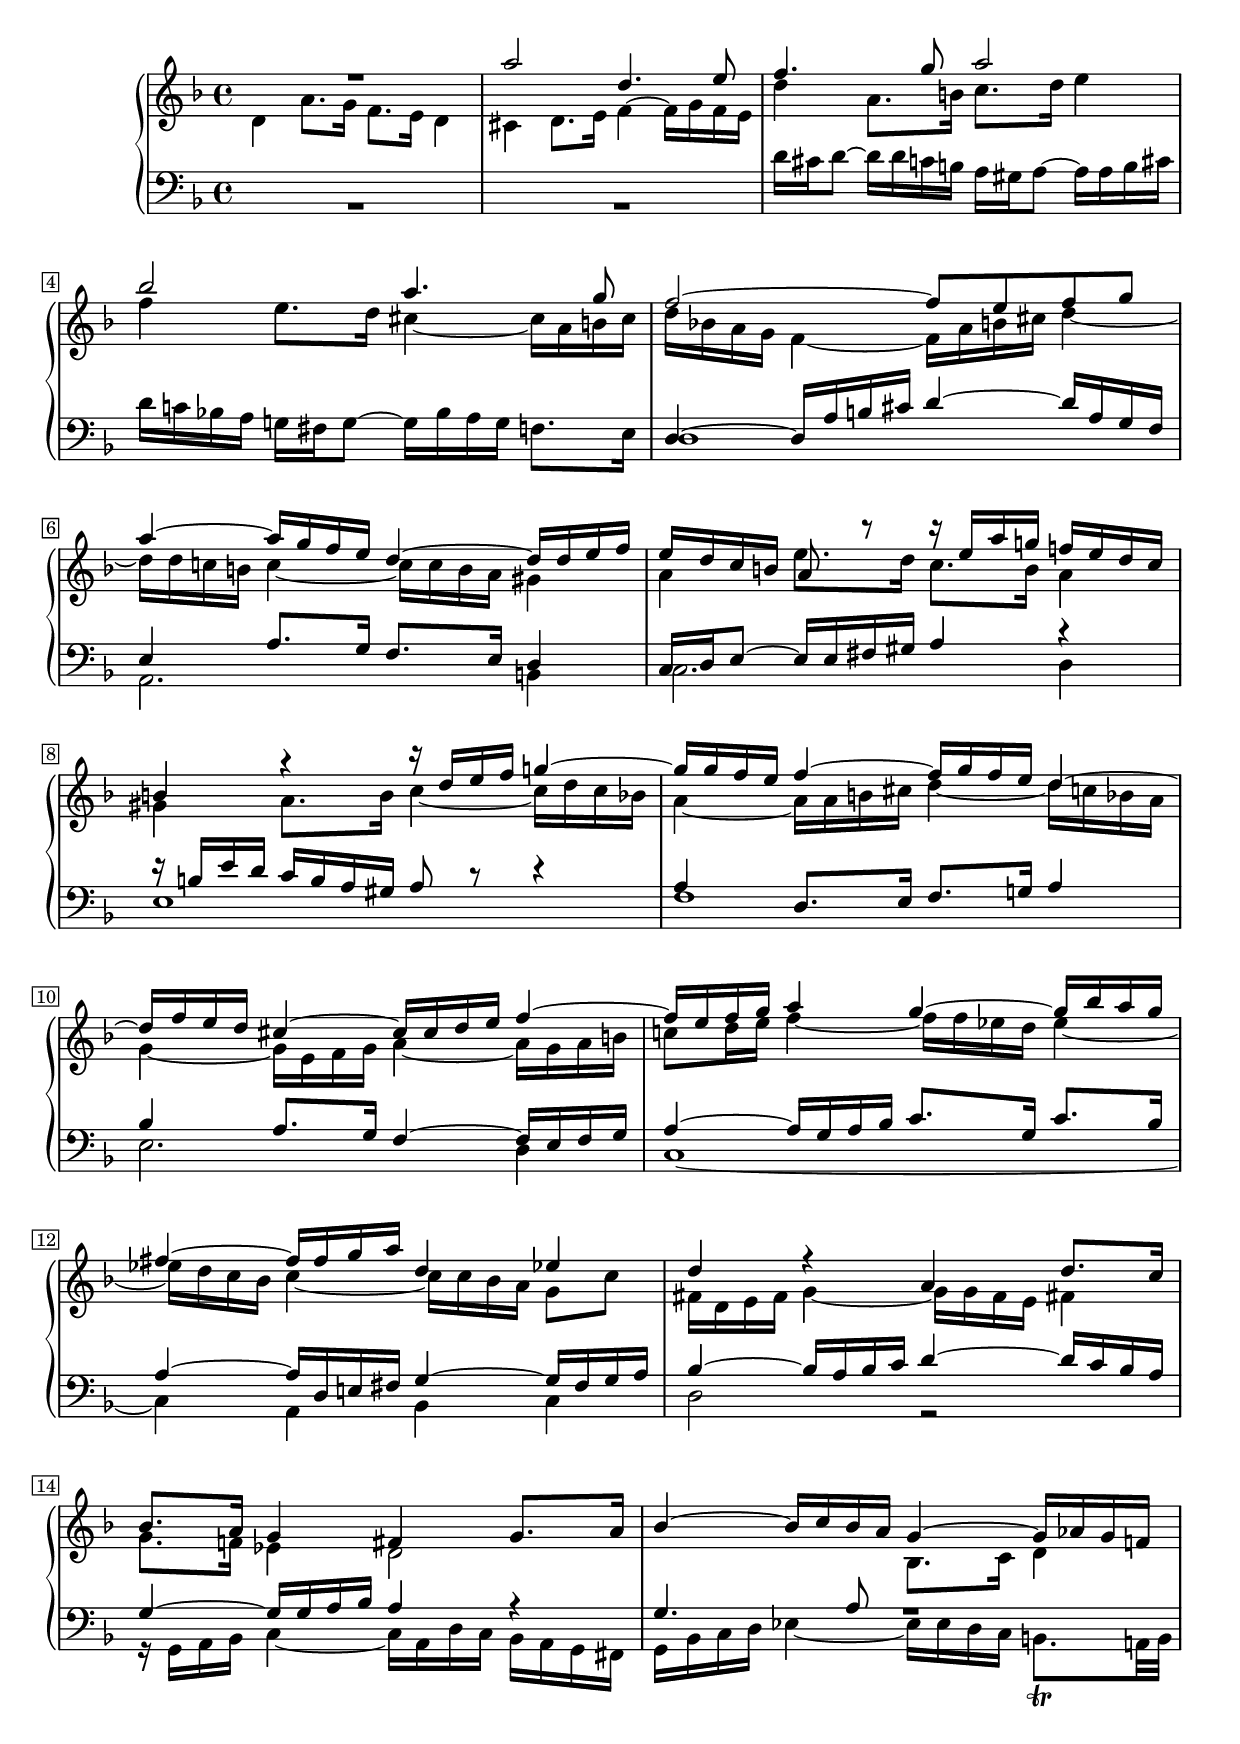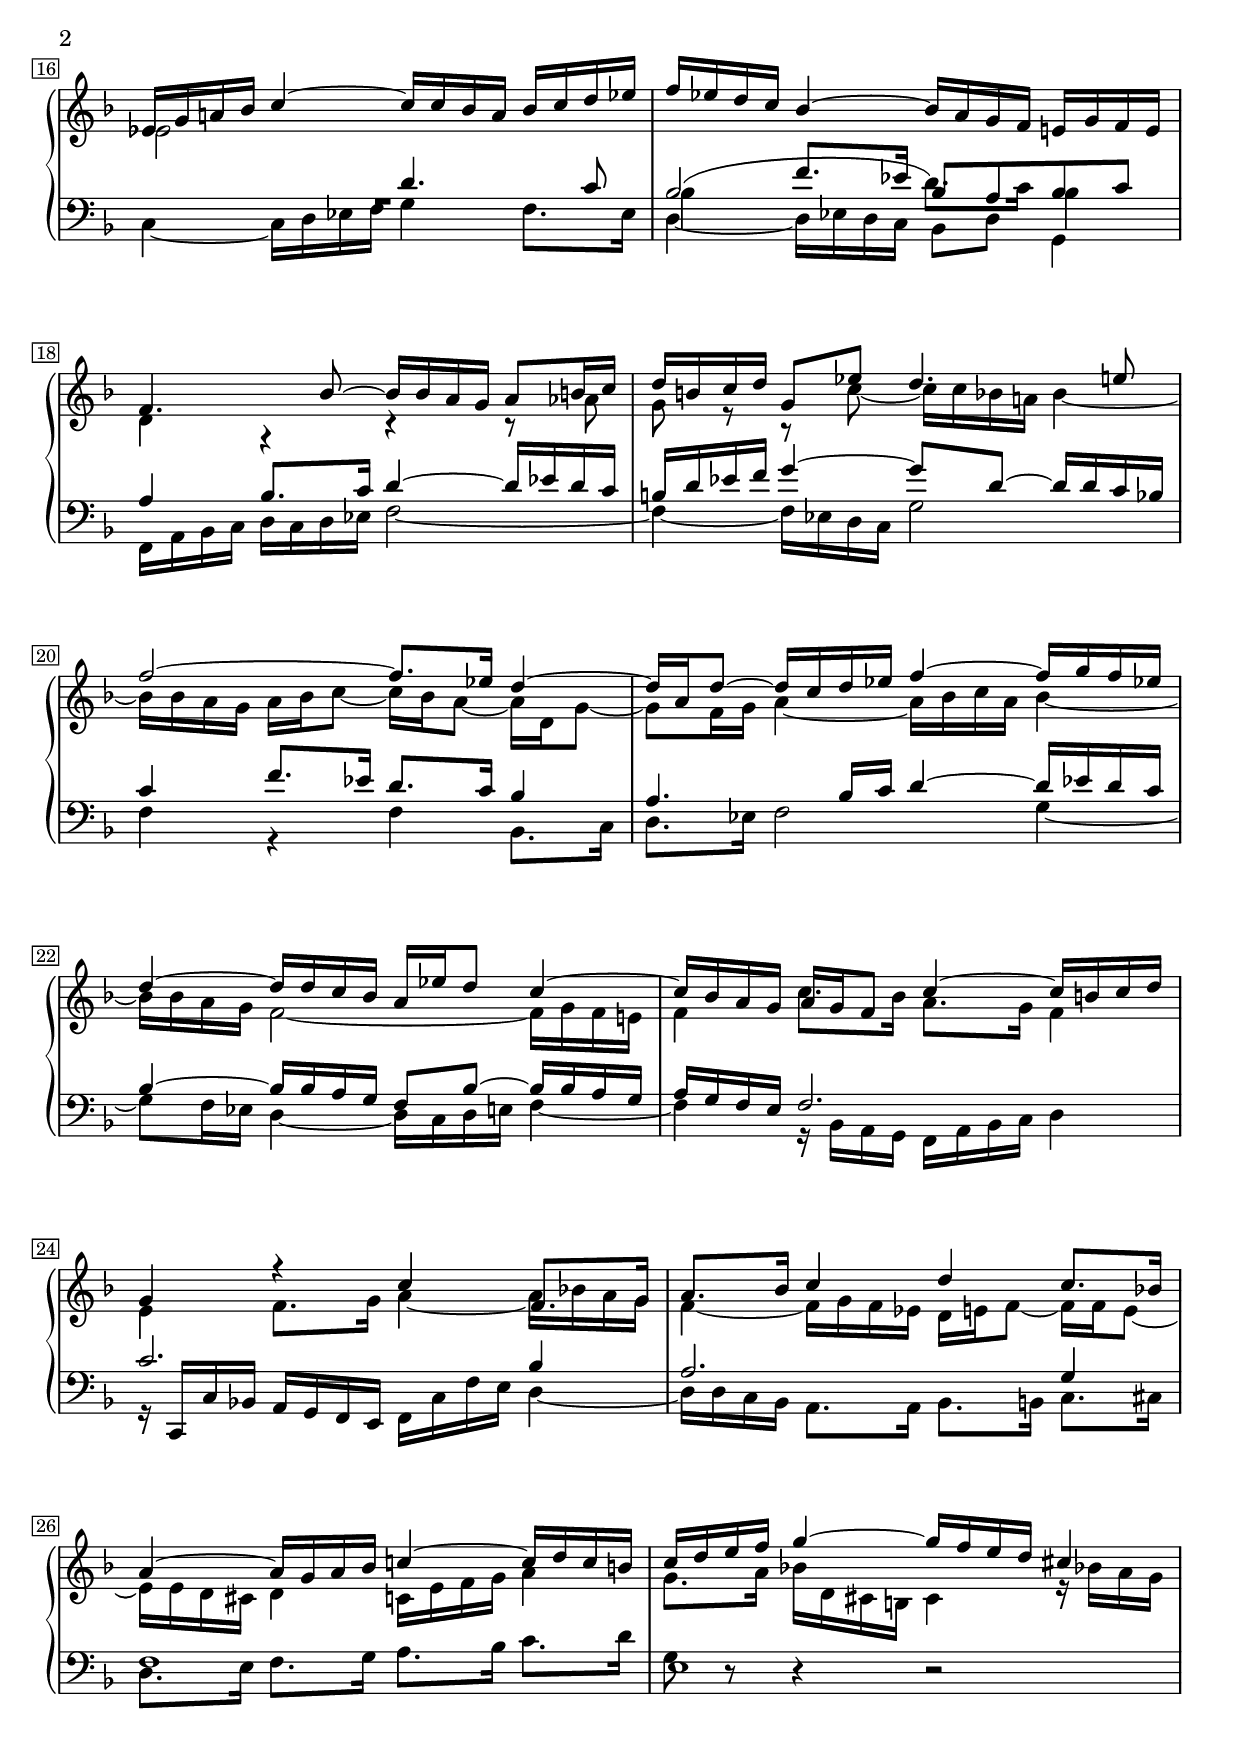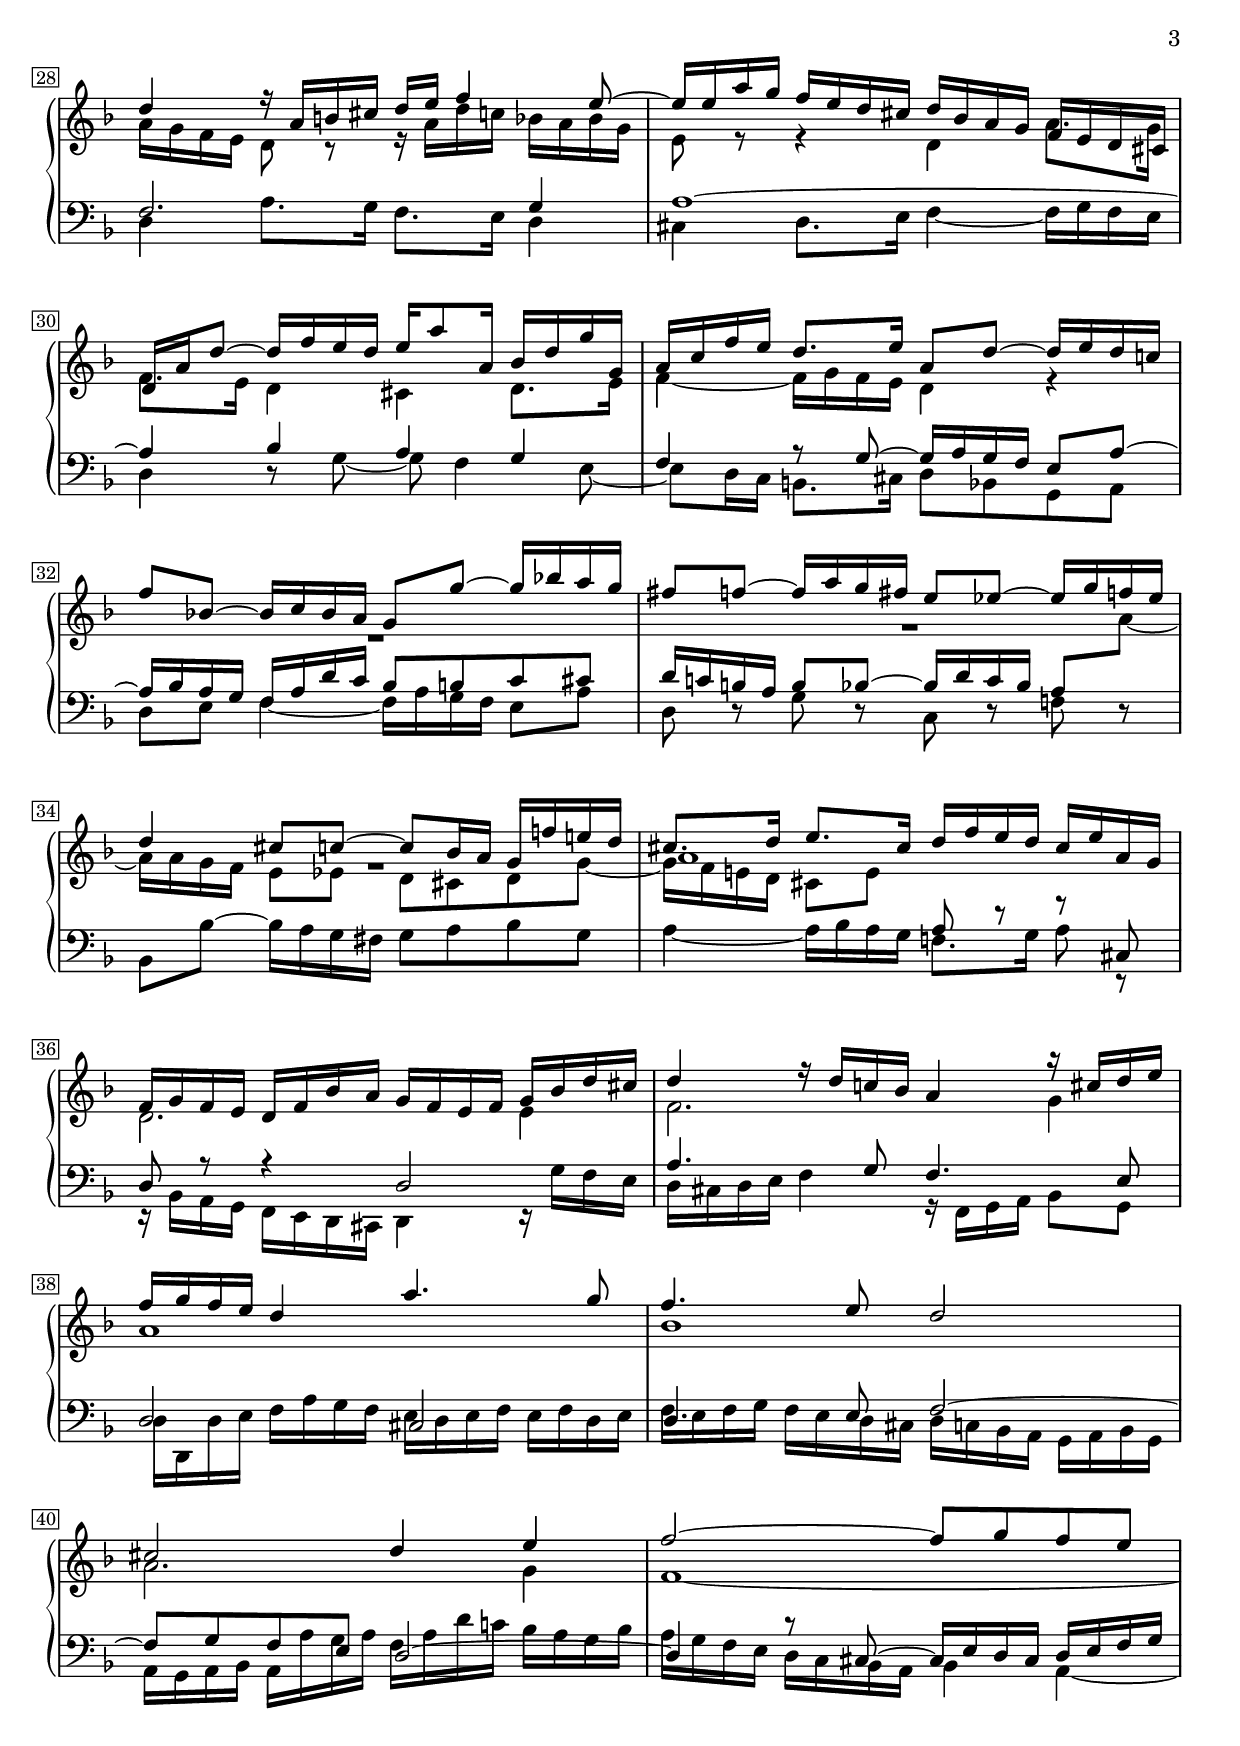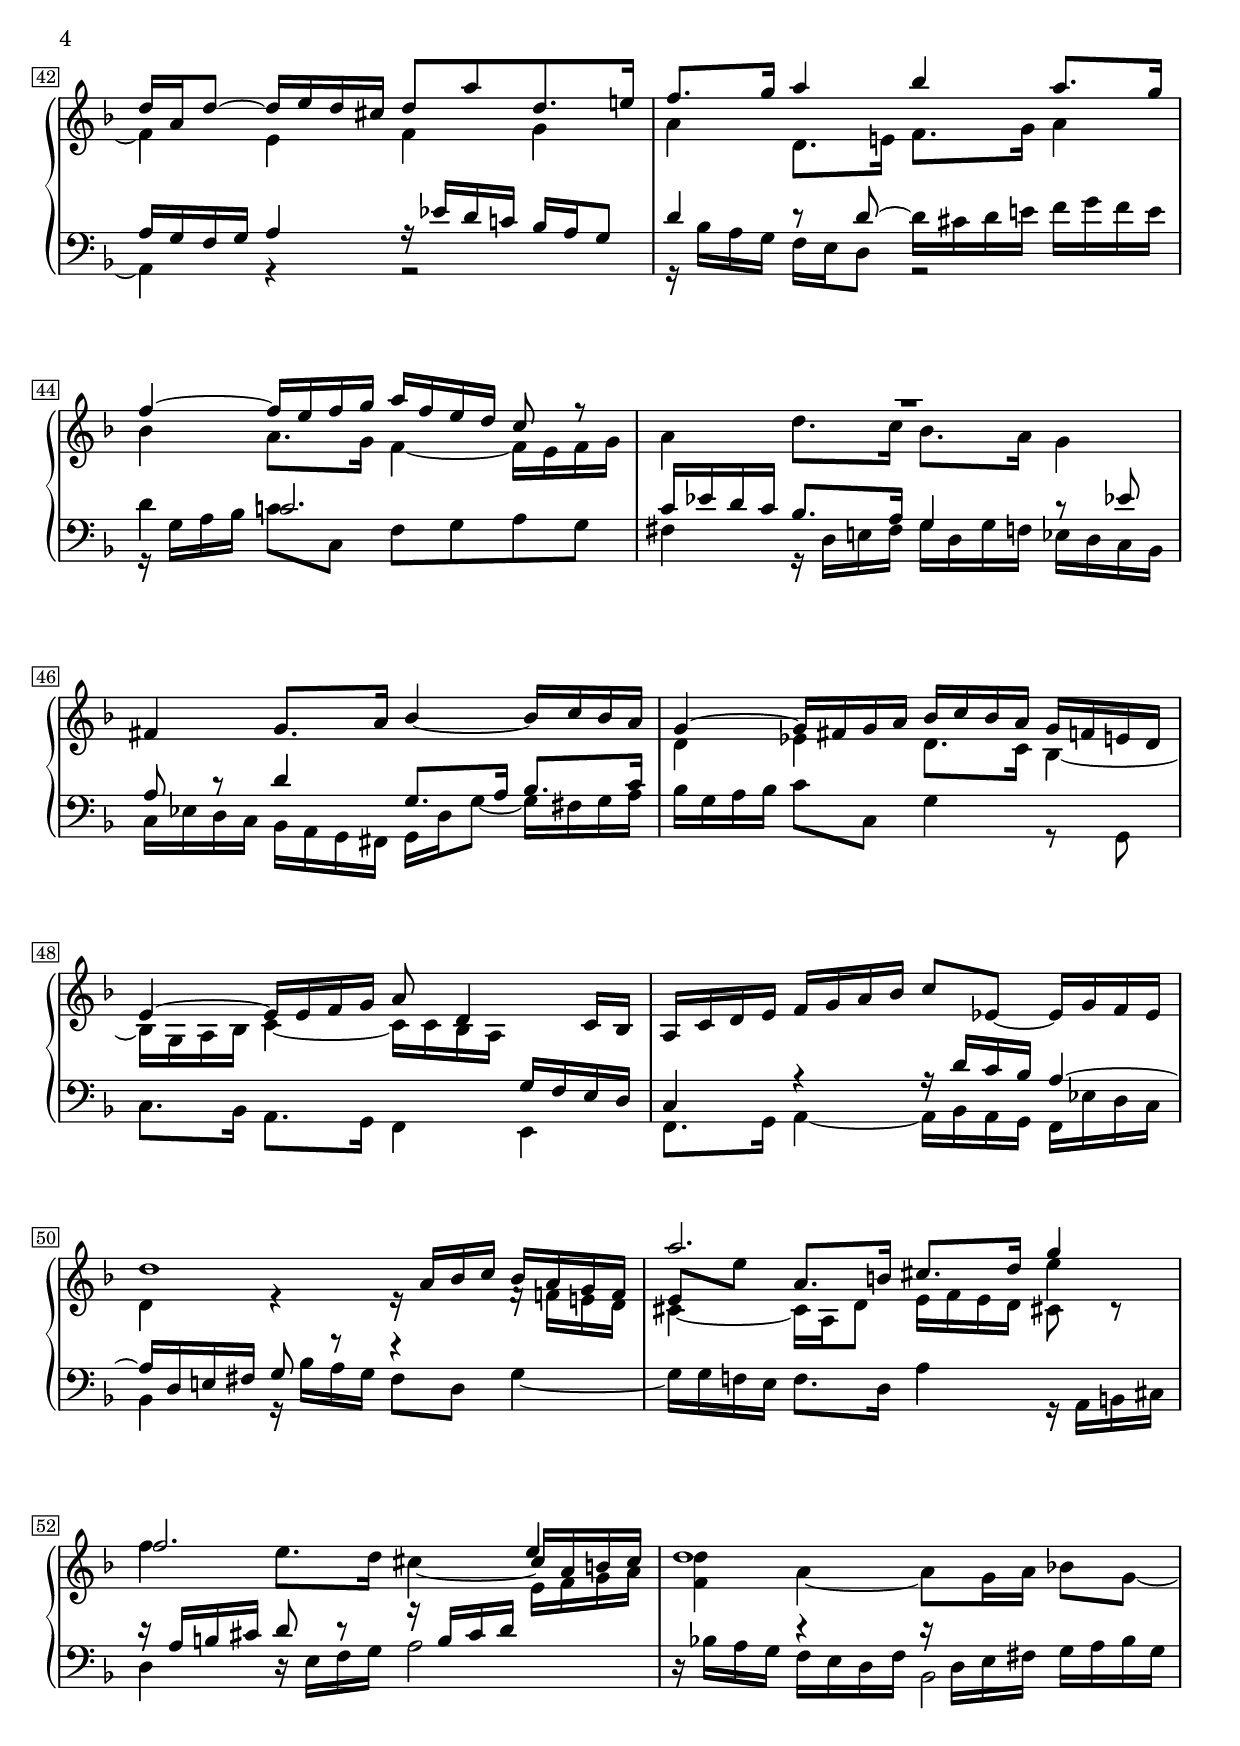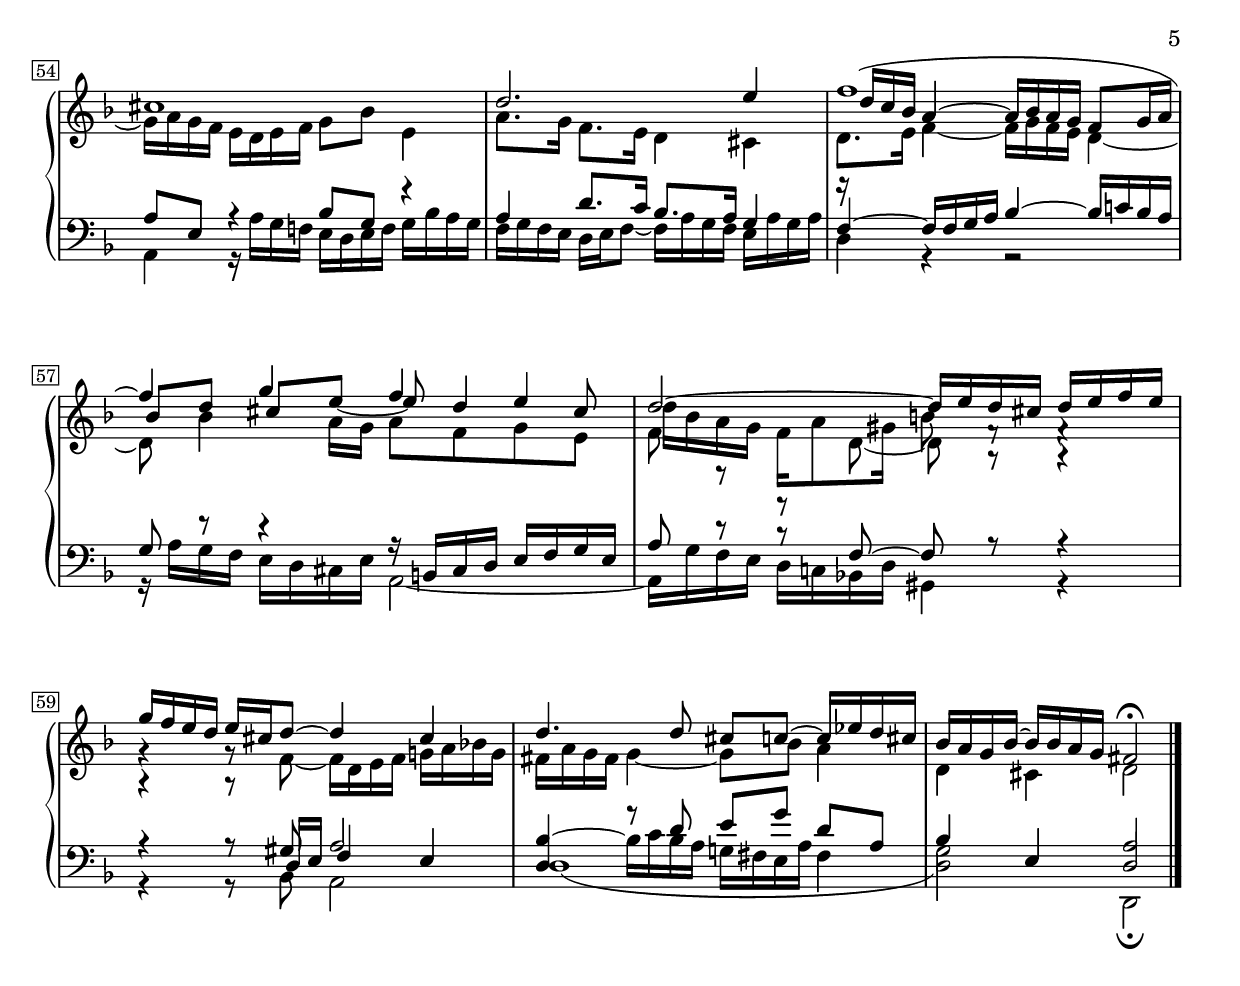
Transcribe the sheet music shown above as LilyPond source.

Global = {
  \key d \minor
  \time 4/4
  \include "../global.ly"
}

Soprano = \context Voice = "one" \relative c'' {
  \voiceOne
  %1
  | R1
  | a'2 d,4. e8
  | f4. g8 a2
  | bes a4. g8
  %5
  | f2~ f8 e f g
  | a4~ a16 g f e d4~ d16 d e f
  | e d c b
    \stemUp
    \once\override NoteColumn.force-hshift = #0.2 a8
    r r16 e'[ a g] f e d c
  | b4 r r16 d e f g4~
  | g16 g f e f4~ f16 g f e d4~
  %10
  | d16 f e d cis4~ cis16 cis d e f4~
  | f16 e f g a4 g~ g16 bes a g
  | fis4~ fis16 fis g a d,4 ees
  | d r a d8. c16
  | bes8. a16 g4 fis g8. a16
  %15
  | bes4~ bes16 c bes a g4~ g16 aes g f
  | ees g a! bes c4~ c16[ c bes a] bes c d ees
  | f ees d c bes4~ bes16[ a g f] e! g f e
  | f4. bes8~ bes16[ bes a g] a8 b16 c
  | d[ b c d] g,8 ees' d4. e8
  %20
  | f2~ f8. ees16 d4~
  | d16[ a d8~] d16 c d ees f4~ f16 g f ees!
  | d4~ d16 d c bes a ees' d8 c4~
  | c16[ bes a g] a g f8 c'4~ c16 b c d
  | g,4 r c f,8. g16
  %25
  | a8. bes16 c4 d c8. bes16
  | a4~ a16 g a bes c4~ c16 d c b
  | c d e f g4~ g16 f e d cis4
  | d r16 a b cis d e f4 e8~
  | e16[ e a g] f e d cis d[ bes a g] f e d cis
  %30
  | d[ a' d8~] d16 f e d e[ a8 a,16] bes d g g,
  | a[ c f e] d8. e16 a,8[ d~] d16 e d c
  | f8[ bes,!~] bes16 c bes a g8[ g'~] g16 bes a g
  | fis8[ f~] f16 a g fis e8[ ees~] ees16 g f ees
  | d4 cis8 c~ c8[ bes16 a] g f' e d
  %35
  | cis8. d16 e8. cis16 d[ f e d] cis e a, g
  | f[ g f e] d f bes a g[ f e f] g bes d cis
  | d4 r16 d c bes a4 r16 cis d e
  | f g f e d4 a'4. g8
  | f4. e8 d2
  %40
  | cis d4 e
  | f2~ f8 g f e
  | d16[ a d8~] d16 e d cis d8[ a' d,8. e16]
  | f8. g16 a4 bes a8. g16
  | f4~ f16 e f g a f e d c8 r
  | \override MultiMeasureRest.staff-position = #4
    R1
  | s1*4
  %50
  | d1
  | a'2. g4
  | f2. \once\override NoteColumn.force-hshift = #-0.4 e4
  | d1
  | cis
  %55
  | d2. e4
    \stemUp \tieUp << {
  |   \shape #'((0 . 1.5) (0 . 2) (0 . 3) (0 . 0)) Tie
      f1~
  |   f4 g f e
  |   d2~ d16[ e d cis] d e f e
  |   g[ f e d] e cis d8~ d4 cis
  %60
  |   d4. d8 cis[ c~] c16 ees d cis
  |   bes[ a g bes~] bes bes a g fis2\fermata
    } \new Voice {
        \stemDown \tieDown
  |     r16 \stemUp d' c bes a4^~ a16[ bes a g] f8 g16 a
  |     \shiftOn bes8[ d] cis e~ e d4 cis8
  |     \stemDown
        \once\override NoteColumn.force-hshift = #1.1
        \shiftOn d16[ bes a g] f a8 gis16 b8 f\rest f4\rest
  |     r r8 f~ f16[ d e f] g a bes g
  %60
  |     fis a g fis g4~ g8 bes a4
  |     d, cis d2
    } >>
    \bar"|."
}

Alto = \context Voice = "two" \relative c' {
  \voiceTwo
  | s1*2
  | d'4 a8. b16 c8. d16 e4
  | f e8. d16 cis4~ cis16 a b cis
  %5
  | d bes! a g f4~ f16 a b cis d4~
  | d16 d c! b c4~ c16 c b a gis4
  | a e'8. d16 c8. b16 a4
  | gis a8. b16 c4~ c16 d c bes
  | a4~ a16 a b cis d4~ d16 c bes a
  %10
  | g4~ g16 e f g a4~ a16 g a b
  | c8 d16 e f4~ f16 f ees d ees4~
  | ees16 d c bes c4~ c16[ c bes a] g8 c
  | fis,16 d e fis g4~ g16 g fis e fis!4
  | g8. f!16 ees4 d2
  %15
  | \change Staff = "lower"
    \stemUp
    g,4. a8
    \change Staff = "upper"
    \stemDown
    bes8. c16 d4
  | ees2
    \change Staff = "lower"
    \stemUp
    d4. c8
  | \shape #'((0 . 0.5) (0 . 2.2) (0 . 3) (0 . 1.2)) Tie
    bes2^~ bes8 a bes c
  | \change Staff = "upper"
    \stemDown d4 r r r8
    aes'
  | g r r c~ c16 c bes a bes4~
  %20
  | bes16[ bes a g] a bes c8~ c16[ bes a8~] a16 d, g8~
  | g f16 g a4~ a16 bes c a bes4~
  | bes16 bes a g f2~ f16 g f e
  | f4 c'8. bes16 a8. g16 f4
  | e f8. g16 a4~ a16 bes a g
  %25
  | f4~ f16 g f ees d[ e f8~] f16 f e8~
  | e16 e d cis d4 c16 e f g a4
  | g8.[ a16] bes d, cis b cis4 r16 bes'! a g
  | a g f e \stemDown d8 \stemNeutral r r16 a'[ d c] \stemDown bes a bes g
  | e8 r r4 d
    \once\override Beam.positions = #'(-4 . -5.8)
    a'8. g16
  %30
  | f8. e16 d4 cis d8. e16
  | f4~ f16 g f e d4 r
  | \override MultiMeasureRest.staff-position = #-6
    R1
    \override MultiMeasureRest.staff-position = #-4
    R1*2
  %35
  | \once\override NoteColumn.force-hshift = #0.7 a'1
  | d,2. e4
  | f2. g4
  | a1
  | bes
  %40
  | a2. g4
  | f1~
  | f4 e f g
  | a d,8. e16 f8. g16 a4
  | bes a8. g16 f4~ f16 e f g
  %45
  | a4 d8. c16 bes8. a16 g4
  | \stemUp fis g8. a16 bes4~ bes16 c bes a
  | g4^~ g16 fis g a bes[ c bes a] g f e d
  | e4^~ e16 e f g a8 d,4 c16 bes
  | a[ c d e] f g a bes c8[ ees,~] ees16 g f ees
  %50
  | \stemDown d4 r r16 \stemUp a'[ bes c] bes a g f
  | e8 \stemDown e' \stemUp a,8. b16 cis8. d16 \stemDown e4
  | f e8. d16 cis4~ \stemUp cis16 a b cis
  | \stemDown s4 a~ a8[ g16 a] bes8 g~
  | g16[ a g f] e d e f g8 bes e,4
  %55
  | a8. g16 f8. e16 d4 cis
  | d8. e16 f4~ f16 g f e d4~
  | d8 bes'4 a16 g a8 f g e
  | f r r d~ d a\rest a4\rest
  | a\rest a8\rest
    \change Staff = "lower"
    \stemUp
    gis a2
  %60
  | <d, bes'>4^~ \stemDown bes'16 c bes a g fis e a fis4
  | s2 \stemUp a
}

Tenor = \context Voice = "three" \relative c' {
  \voiceThree
  %1
  | \change Staff = "upper"
    \stemDown
    d4 a'8. g16 f8. e16 d4
  | cis d8. e16 f4~ f16 g f e
  | \change Staff = "lower"
    d[ cis d8~] d16 d c b] a[ gis a8~ ]a16 a b cis
  | d[ c! bes! a] g fis g8~ g16[ bes a g] f8. e16
  %5
  | \stemUp d4~ d16 a' b cis d4~ d16 a g f
  | e4 a8. g16 f8. e16 d4
  | c16[ d e8~] e16 e fis gis a4 r
  | r16 b[ e d] c b a gis a8 r r4
  | a4 d,8. e16 f8. g16 a4
  %10
  | bes a8. g16 f4~ f16 e f g
  | a4~ a16 g a bes c8.[ g16] c8. bes16
  | a4~ a16 d, e fis g4~ g16 fis g a
  | bes4~ bes16 a bes c d4~ d16 c bes a
  | g4~ g16 g a bes a4 r
  | R1*2
  %17
  | \stemDown
    \once\override NoteColumn.force-hshift = #1.1 bes4
    \stemUp f'8. ees16
    \stemDown
    \once\override Beam.positions = #'(1 . 1)
    d8.[ c16]
    \once\override NoteColumn.force-hshift = #1 bes4
  | \stemUp a bes8. c16 d4~ d16 ees d c
  | b d ees f g4~ g8[ d~] d16 d c bes
  %20
  | c4 f8. ees16 d8. c16 bes4
  | a4. bes16 c d4~ d16 ees d c
  | bes4~ bes16 bes a g f8[ bes~] bes16 bes a g
  | a g f e f2.
  | c'2. bes4
  %25
  | a2. g4
  | f1
  | e
  | f2. g4
  | a1~
  %30
  | a4 bes a g
  | f r8 g~ g16[ a g f] e8 a~
  | a16[ bes a g] f a d c bes8 b c cis
  | d16[ c! b a] b8 bes~ bes16[ d c bes] a8
    \change Staff = "upper"
    \stemDown
    a'_~
  | a16[ a g f] e8 ees d cis d g_~
  %35
  | \voiceOne \stemDown g16[ f e d]
    \voiceThree \stemDown cis8 e
    \change Staff = "lower"
    \stemUp
    a, r r cis,
  | d r r4 d2
  | a'4. g8 f4. e8
  | d2 cis
  | d4. e8 f2~
  %40
  | f8 g f e d2~
  | d4 r8 cis~ cis16[ e d cis] d e f g
  | a g f g a4 r16 ees'[ d c] bes a g8
  | d'4 r8 d~ \stemDown d16[ cis d e] f g f e
  | d4 \stemUp c2.
  %45
  | c16[ ees d c] bes8. a16 g4 r8 ees'!
  | a, r d4 g,8. a16 bes8. c16
  | \change Staff = "upper"
    \stemDown
    d4 ees d8. c16 bes4_~
  | bes16 g a bes c4_~ c16[ c bes a]
    \change Staff = "lower"
    \stemUp
    g f e d
  | c4 r r16 d' c bes a4~
  %50
  | a16[ d, e fis] g8 r r4
    \change Staff = "upper"
    \stemDown
    f'16\rest f! e d
  | cis4_~ cis16 a d8 e16[ f e d]
    \once\override NoteColumn.force-hshift = #0 cis!8 c\rest
  | \change Staff = "lower"
    \stemUp
    r16 a[ b cis] d8 r r16 b[ cis d]
    \change Staff = "upper"
    \stemDown e f g a
  | <f d'>4
    \change Staff = "lower"
    d\rest d16\rest d,[ e fis] g a bes g
  | \stemUp a8 e r4 bes'8 g r4
  %55
  | a4 d8. c16 bes8. a16 g4
  | f~ f16 f g a bes4~ bes16 c bes a
  | g8 r r4 r16 b,[ cis d] e f g e
  | a8 r r f~ f r r4
  | r r8
    \once\override Beam.positions = #'(4.5 . 4.5)
    d16 e f4 e
  %60
  | s4 r8 d' e[ g] d[ a]
  | bes4 e, \voiceTwo \stemUp d2
}

Bass = \context Voice = "four" \relative c {
  \voiceFour
  | \override MultiMeasureRest.staff-position = #-4
    R1*2
  | s1*2
  %5
  | d1
  | a2. b4
  | c2. d4
  | e1
  | f
  %10
  | e2. d4
  | c1~
  | c4 a bes c
  | d2 r
  | r16 g, a bes c4~ c16[ a d c] bes a g fis
  %15
  | g bes c d ees4~ ees16[ ees d c] b8.\trill a32 b
  | c4~ c16 d ees f g4 f8. ees16
  | d4~ d16 ees d c bes8 d g,4
  | f16[ a bes c] d c d ees f2~
  | f4~ f16 ees d c g'2
  %20
  | f4 r f bes,8. c16
  | d8. ees16 f2 g4~
  | g8 f16 ees d4~ d16 c d e f4~
  | f r16 bes,[ a g] f a bes c d4
  | r16 \stemUp c,[ c' bes!] a g f e \stemDown f c' f e d4~
  %25
  | d16[ d c bes] a8. a16 bes8.[ b16] c8. cis16
  | d8. e16 f8. g16 a8. bes16 c8. d16
  | g,8 d\rest d4\rest d2\rest
  | d4 a'8. g16 f8. e16 d4
  | cis d8. e16 f4~ f16 g f e
  %30
  | d4 d8\rest g~ g f4 e8~
  | e[ d16 c] b8. cis16 d8 bes g a
  | d e f4~ f16[ a g f] e8 a
  | d, d\rest g d\rest c d\rest f d\rest
  | bes[ bes'^~] bes16 a g fis g8 a bes g
  %35
  | a4~ a16 bes a g f8.[ g16] a8 r
  | r16 bes,[ a g] f e d cis d4 r16 g' f e
  | d cis d e f4 r16 f,[ g a] bes8 g
  | d'16[ d, d' e] f a g f e[ d e f] e f d e
  | f[ e f g] f e d cis d[ c bes a] g a bes g
  %40
  | a[ g a bes] a a' g a f[ a d c] bes a g bes
  | a[ g f e] d c bes a bes4 a~
  | a r r2
  | r16 bes'[ a g] f e d8 r2
  | r16 g[ a bes] c8 c, f g a g
  %45
  | fis4 r16 d e fis g[ d g f] ees d c bes
  | c[ ees d c] bes a g fis g[ d' g8~] g16 fis g a
  | bes[ g a bes] c8 c, g'4 r8 g,
  | c8. bes16 a8. g16 f4 e
  | f8. g16 a4~ a16[ bes a g] f ees' d c
  %50
  | bes4 r16 bes' a g fis8 d g4~
  | g16[ g f! e] f8. d16 a'4 r16 a, b cis
  | d4 d16\rest e f g a2
  | d,16\rest bes'[ a g] f e d f bes,2
  | a4 r16 a' g f e[ d e f] g bes a g
  %55
  | f[ g f e] d e f8~ f16[ a g f] e a g a
  | d,4 r r2
  | r16 a'[ g f] e d cis e a,2~
  | a16[ g' f e] d c bes d gis,4 r
  | r r8 bes a2
  %60
  | \shape #'((0 . 0) (0 . -2) (0 . -2) (0 . 0)) Tie
    d1~
  | <d g>2 d,\fermata
}

\score {
  \new PianoStaff
  <<
    \accidentalStyle Score.piano
    \context Staff = "upper" <<
      \set Staff.midiInstrument = #"acoustic grand"
      \Global
      \clef treble
      \Soprano
      \Alto
    >>
    \context Staff = "lower" <<
      \set Staff.midiInstrument = #"acoustic grand"
      \Global
      \clef bass
      \Tenor
      \Bass
    >>
  >>
  \header {
    %composer = "Johann Sebastian Bach"
    %opus = "BWV 1080"
    subtitle = "A 4 per augmentationem et diminutionem "
    title = \markup {
      Contrapunctus VII
    }
  }
  \layout { }
  \midi { }
}
